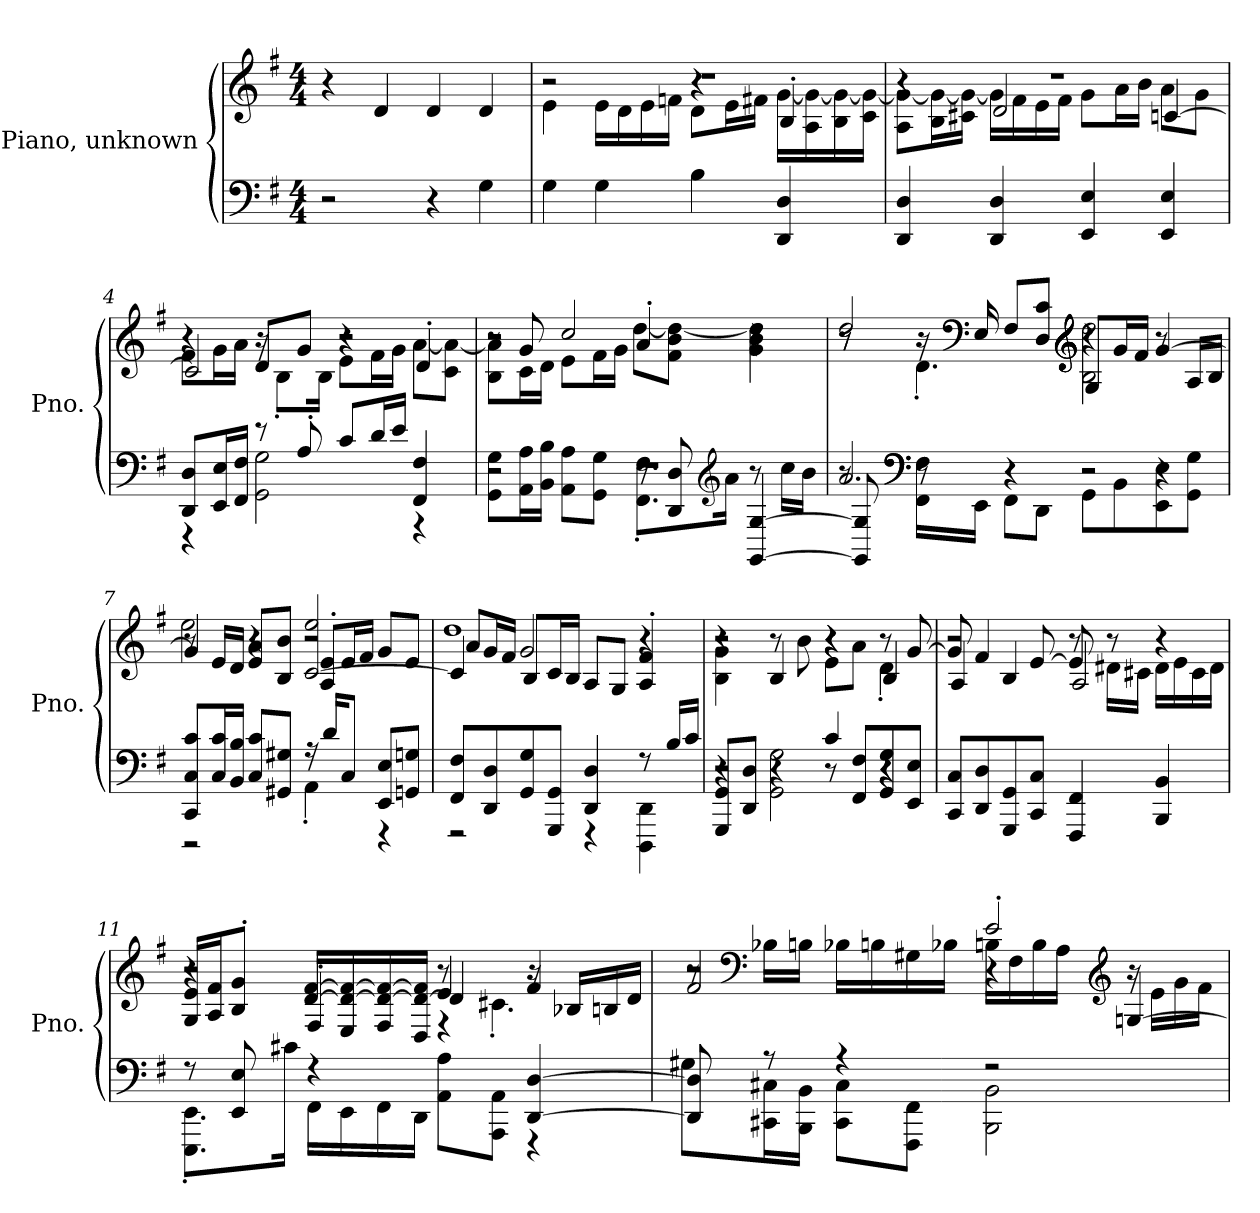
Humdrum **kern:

**kern	**kern
*part1	*part1
*staff2	*staff1
*I"Piano, unknown	*
*I'Pno.	*
*clefF4	*clefG2
*k[f#]	*k[f#]
*M4/4	*M4/4
*MM120	*MM120
=1	=1
2r	4r
.	4d/
4r	4d/
4G\	4d/
=2	=2
*	*^
*	*	*^
4G\	1r	4e\	2r
4G\	.	16e\LL	.
.	.	16d\	.
.	.	16e\	.
.	.	16fn\JJ	.
4B\	.	8d\L	4r
.	.	16e\L	.
.	.	16f#X\JJ	.
4DD/ 4D/	.	[16g\LL	4B'/
.	.	16A\ 16g\_	.
.	.	16B\ 16g\_	.
.	.	16c\ 16g\_JJ	.
=3	=3	=3	=3
4DD/ 4D/	1r	8A\ 8g\_L	4r
.	.	16B\ 16g\_L	.
.	.	16c#X\ 16g\_JJ	.
4DD/ 4D/	.	16g\LL]	2d/
.	.	16f#\	.
.	.	16e\	.
.	.	16f#\JJ	.
4EE/ 4E/	.	8g\L	.
.	.	16a\L	.
.	.	16b\JJ	.
4EE/ 4E/	.	8a\L	[4cn/
.	.	8g\J	.
!!LO:LB:g=z	!!	!!
=4	=4	=4	=4
*^	*	*	*
8DD/ 8D/L	4r	4r	8f#\L	2c/]
16EE/ 16E/L	.	.	16g\L	.
16FF#/ 16F#/JJ	.	.	16a\JJ	.
8r	2GG\ 2G\	8d/L	16r	.
.	.	.	8B'\L	.
8A'/	.	8g/J	.	.
.	.	.	16B\Jk	.
8c/L	.	2r	8e\L	4r
16d/L	.	.	16f#\L	.
16e/JJ	.	.	16g\JJ	.
4FF#/ 4F#/	4r	.	[8a\L	4d'/
.	.	.	8c\ 8a\_J	.
=5	=5	=5	=5	=5
*	*^	*	*	*
1r	8GG\ 8G\L	2r	2r	8B\ 8a\]L	8r
.	16AA\ 16A\L	.	.	16c\L	8g/
.	16BB\ 16B\JJ	.	.	16d\JJ	.
.	8AA\ 8A\L	.	.	8e\L	2cc/
.	8GG\ 8G\J	.	.	16f#\L	.
.	.	.	.	16g\JJ	.
.	8.FF#\' 8.F#\'L	8r	4a'/	[8dd\L	.
.	.	8DD/ 8D/	.	8f#\ 8b\ 8dd\_J	.
*clefG2	*	*	*	*	*
.	16a\Jk	.	.	.	.
.	8r	[4GG/ [4G/	4r	4g\ 4b\ 4dd\]	4r
.	16cc\LL	.	.	.	.
.	16b\JJ	.	.	.	.
!!LO:LB:g=z	!!	!!
=6	=6	=6	=6	=6	=6
2.a/	8r	8GG/] 8G/]	2dd/	8r	8r
*clefF4	*	*	*	*	*
.	16FF#\ 16F#\LL	8r	.	4.d'\	16r
*	*	*	*clefF4	*	*
.	16EE\JJ	.	.	.	16E/
.	8FF#\L	4r	.	.	8F#/L
.	8DD\J	.	.	.	8D/ 8c/J
*	*	*	*clefG2	*	*
.	8GG\L	2r	4r	2B\ 2dd\	8G/L
.	8BB\	.	.	.	16g/L
.	.	.	.	.	16f#/JJ
4r	8EE\ 8E\	.	[4g/	.	8r
.	8GG\ 8G\J	.	.	.	16A/LL
.	.	.	.	.	16B/JJ
*	*v	*v	*	*	*
=7	=7	=7	=7	=7
8CC/ 8C/ 8c/L	2r	4g/]	2ee\	8r
16C/ 16c/L	.	.	.	16e/LL
16BB/ 16B/JJ	.	.	.	16d/JJ
8C/ 8c/L	.	4r	.	8e/ 8a/L
8GG#X/ 8G#X/J	.	.	.	8B/ 8b/J
16r	4AA'\	[2c/ 2ee/	2r	8A/' 8e/'L
16d/KL	.	.	.	.
8C/J	.	.	.	16e/L
.	.	.	.	16f#/JJ
8EE/ 8E/L	4r	.	.	8g/L
8GGn/ 8Gn/J	.	.	.	8e/J
!!LO:LB:g=z	!!	!!
=8	=8	=8	=8	=8
8FF#/ 8F#/L	2r	4c/]	1dd	8a/L
8DD/ 8D/	.	.	.	16g/L
.	.	.	.	16f#/JJ
8GG/ 8G/	.	2g/	.	8B/L
8GGG/ 8GG/J	.	.	.	16c/L
.	.	.	.	16B/JJ
4DD/ 4D/	4r	.	.	8A/L
.	.	.	.	8G/J
8r	4DDD\ 4DD\	4r	.	4A/' 4f#/'
16B/LL	.	.	.	.
16c/JJ	.	.	.	.
=9	=9	=9	=9	=9
*	*^	*	*	*
2r	4r	8GGG/ 8GG/L	2r	4B\ 4g\	4r
.	.	8DD/ 8D/J	.	.	.
.	2GG\ 2G\	4r	.	8r	4B/
.	.	.	.	8b\	.
4c/	.	8r	4r	8e\L	4r
.	.	8FF#/ 8F#/L	.	8a\J	.
4r	4r	8GG/ 8G/	8r	4d'\	4B/
.	.	8EE/ 8E/J	[8g/	.	.
*v	*v	*v	*	*	*
=10	=10	=10	=10
8CC/ 8C/L	8g/]	2r	4A/
8DD/ 8D/	4f#/	.	.
8GGG/ 8GG/	.	.	4B/
8CC/ 8C/J	[8e/	.	.
4FFF#/ 4FF#/	8e/]	8r	2A/
.	8r	16d#X\LL	.
.	.	16c#X\JJ	.
4BBB/ 4BB/	4r	16d#\LL	.
.	.	16e\	.
.	.	16c#\	.
.	.	16d#\JJ	.
!!LO:LB:g=z	!!	!!
=11	=11	=11	=11
*^	*	*	*
8r	8.EEE\' 8.EE\'L	4r	2r	16G/ 16e/LL
.	.	.	.	16A/ 16f#/J
8EE/ 8E/	.	.	.	8B/' 8g/'J
.	16c#X\Jk	.	.	.
4r	16FF#\LL	4F#'/	.	[16d/ [16f#/LL
.	16EE\	.	.	16E/ 16d/_ 16f#/_
.	16FF#\	.	.	16F#/ 16d/_ 16f#/_
.	16DD\JJ	.	.	16D/ 16d/_ 16f#/]JJ
4r	8AA\ 8A\L	4e/	8r	4d/]
.	8AAA\ 8AA\J	.	4.c#X'\	.
[4DD/ [4D/	4r	4f#/	.	16r
.	.	.	.	16B-X/LL
.	.	.	.	16Bn/
.	.	.	.	16d/JJ
!!LO:LB:g=z	!!	!!
=12	=12	=12	=12	=12
8DD/] 8D/]	8G#X\L	2f#/	8r	2r
*	*	*clefF4	*	*
8r	16CC#X\ 16C#X\L	.	16B-X\LL	.
.	16BBB\ 16BB\JJ	.	16Bn\JJ	.
4r	8CC#\ 8C#\L	.	16B-X\LL	.
.	.	.	16Bn\	.
.	8FFF#\ 8FF#\J	.	16G#X\	.
.	.	.	16B-X\JJ	.
2r	2BBB\ 2BB\	2e'/	16Bn\LL	4r
.	.	.	16F#\	.
.	.	.	16B\	.
.	.	.	16A\JJ	.
*	*	*clefG2	*	*
.	.	.	16r	[4Gn/
.	.	.	16e\LL	.
.	.	.	16g\	.
.	.	.	16f#\JJ	.
*v	*v	*	*	*
*	*v	*v	*v
=	=
*-	*-
